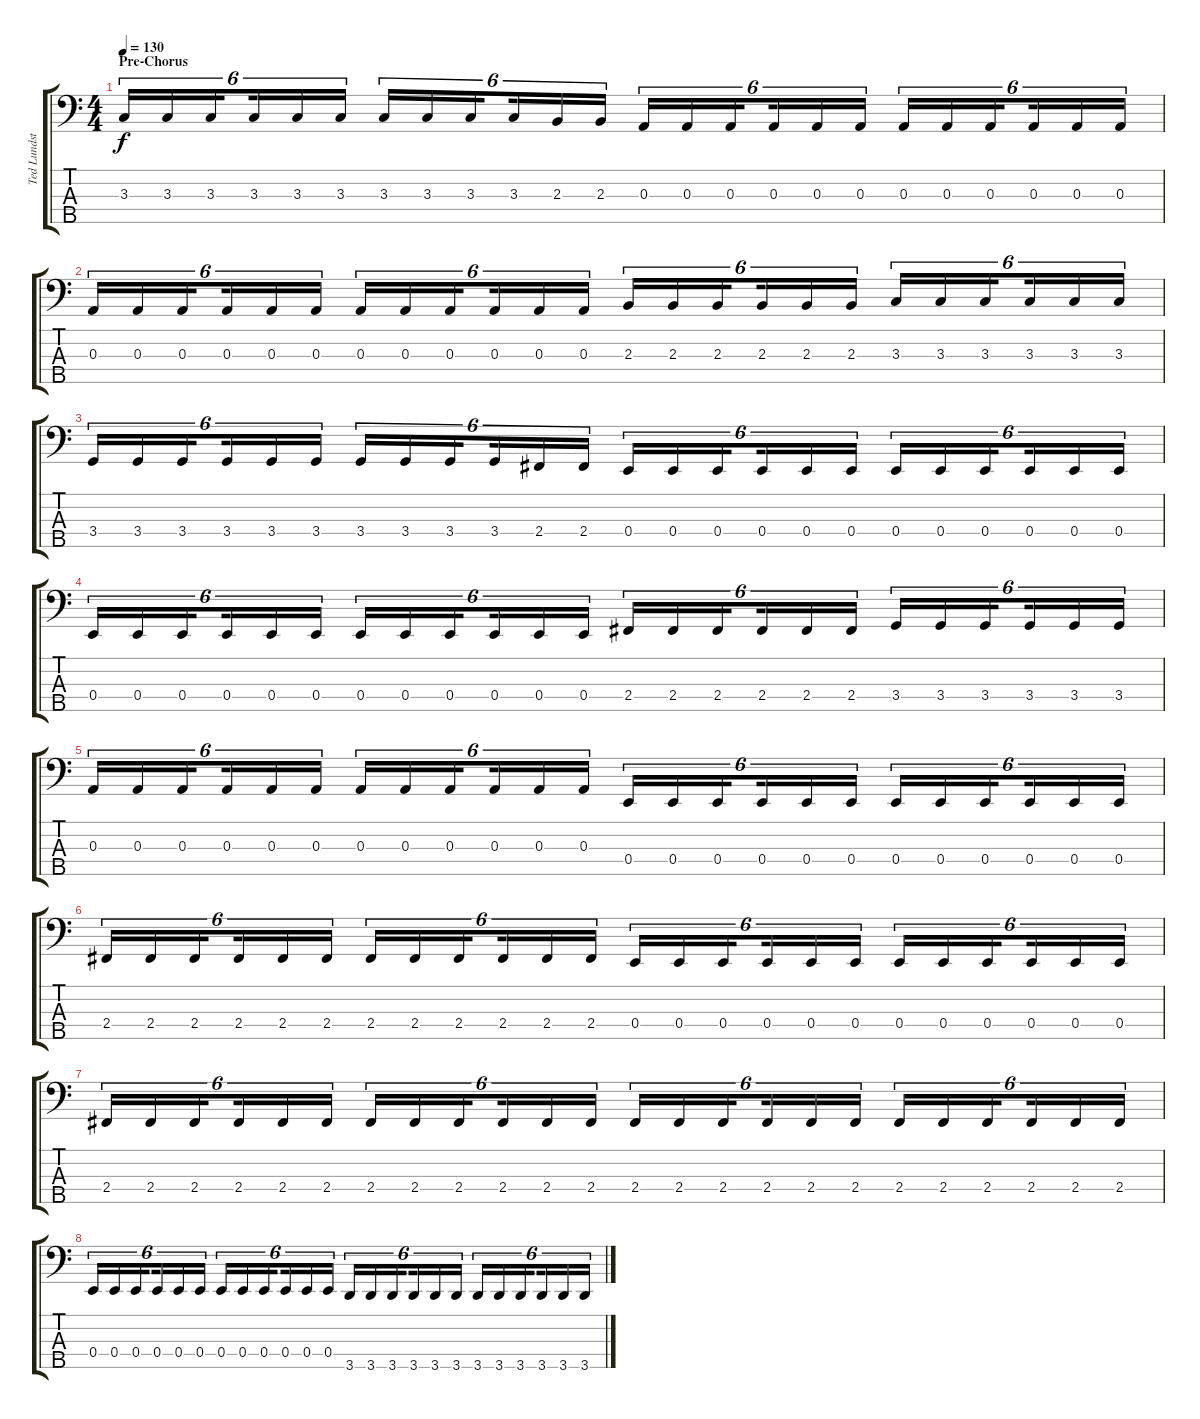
\track ("Ted Lundström" "Ted Lundst") {instrument electricbasspick}
\staff {score tabs}
\tuning (G2 D2 A1 E1 B0) {hide}
\ts (4 4)
\section ("" "Pre-Chorus")
\tempo 130
\clef f4
\ks c
3.3.16{tu (6 4) dy f} 3.3.16{tu (6 4)} 3.3.16{tu (6 4) beam splitsecondary} 3.3.16{tu (6 4)} 3.3.16{tu (6 4)} 3.3.16{tu (6 4)} 3.3.16{tu (6 4)} 3.3.16{tu (6 4)} 3.3.16{tu (6 4) beam splitsecondary} 3.3.16{tu (6 4)} 2.3.16{tu (6 4)} 2.3.16{tu (6 4)} 0.3.16{tu (6 4)} 0.3.16{tu (6 4)} 0.3.16{tu (6 4) beam splitsecondary} 0.3.16{tu (6 4)} 0.3.16{tu (6 4)} 0.3.16{tu (6 4)} 0.3.16{tu (6 4)} 0.3.16{tu (6 4)} 0.3.16{tu (6 4) beam splitsecondary} 0.3.16{tu (6 4)} 0.3.16{tu (6 4)} 0.3.16{tu (6 4)} |
0.3.16{tu (6 4)} 0.3.16{tu (6 4)} 0.3.16{tu (6 4) beam splitsecondary} 0.3.16{tu (6 4)} 0.3.16{tu (6 4)} 0.3.16{tu (6 4)} 0.3.16{tu (6 4)} 0.3.16{tu (6 4)} 0.3.16{tu (6 4) beam splitsecondary} 0.3.16{tu (6 4)} 0.3.16{tu (6 4)} 0.3.16{tu (6 4)} 2.3.16{tu (6 4)} 2.3.16{tu (6 4)} 2.3.16{tu (6 4) beam splitsecondary} 2.3.16{tu (6 4)} 2.3.16{tu (6 4)} 2.3.16{tu (6 4)} 3.3.16{tu (6 4)} 3.3.16{tu (6 4)} 3.3.16{tu (6 4) beam splitsecondary} 3.3.16{tu (6 4)} 3.3.16{tu (6 4)} 3.3.16{tu (6 4)} |
3.4.16{tu (6 4)} 3.4.16{tu (6 4)} 3.4.16{tu (6 4) beam splitsecondary} 3.4.16{tu (6 4)} 3.4.16{tu (6 4)} 3.4.16{tu (6 4)} 3.4.16{tu (6 4)} 3.4.16{tu (6 4)} 3.4.16{tu (6 4) beam splitsecondary} 3.4.16{tu (6 4)} 2.4.16{tu (6 4)} 2.4.16{tu (6 4)} 0.4.16{tu (6 4)} 0.4.16{tu (6 4)} 0.4.16{tu (6 4) beam splitsecondary} 0.4.16{tu (6 4)} 0.4.16{tu (6 4)} 0.4.16{tu (6 4)} 0.4.16{tu (6 4)} 0.4.16{tu (6 4)} 0.4.16{tu (6 4) beam splitsecondary} 0.4.16{tu (6 4)} 0.4.16{tu (6 4)} 0.4.16{tu (6 4)} |
0.4.16{tu (6 4)} 0.4.16{tu (6 4)} 0.4.16{tu (6 4) beam splitsecondary} 0.4.16{tu (6 4)} 0.4.16{tu (6 4)} 0.4.16{tu (6 4)} 0.4.16{tu (6 4)} 0.4.16{tu (6 4)} 0.4.16{tu (6 4) beam splitsecondary} 0.4.16{tu (6 4)} 0.4.16{tu (6 4)} 0.4.16{tu (6 4)} 2.4.16{tu (6 4)} 2.4.16{tu (6 4)} 2.4.16{tu (6 4) beam splitsecondary} 2.4.16{tu (6 4)} 2.4.16{tu (6 4)} 2.4.16{tu (6 4)} 3.4.16{tu (6 4)} 3.4.16{tu (6 4)} 3.4.16{tu (6 4) beam splitsecondary} 3.4.16{tu (6 4)} 3.4.16{tu (6 4)} 3.4.16{tu (6 4)} |
0.3.16{tu (6 4)} 0.3.16{tu (6 4)} 0.3.16{tu (6 4) beam splitsecondary} 0.3.16{tu (6 4)} 0.3.16{tu (6 4)} 0.3.16{tu (6 4)} 0.3.16{tu (6 4)} 0.3.16{tu (6 4)} 0.3.16{tu (6 4) beam splitsecondary} 0.3.16{tu (6 4)} 0.3.16{tu (6 4)} 0.3.16{tu (6 4)} 0.4.16{tu (6 4)} 0.4.16{tu (6 4)} 0.4.16{tu (6 4) beam splitsecondary} 0.4.16{tu (6 4)} 0.4.16{tu (6 4)} 0.4.16{tu (6 4)} 0.4.16{tu (6 4)} 0.4.16{tu (6 4)} 0.4.16{tu (6 4) beam splitsecondary} 0.4.16{tu (6 4)} 0.4.16{tu (6 4)} 0.4.16{tu (6 4)} |
2.4.16{tu (6 4)} 2.4.16{tu (6 4)} 2.4.16{tu (6 4) beam splitsecondary} 2.4.16{tu (6 4)} 2.4.16{tu (6 4)} 2.4.16{tu (6 4)} 2.4.16{tu (6 4)} 2.4.16{tu (6 4)} 2.4.16{tu (6 4) beam splitsecondary} 2.4.16{tu (6 4)} 2.4.16{tu (6 4)} 2.4.16{tu (6 4)} 0.4.16{tu (6 4)} 0.4.16{tu (6 4)} 0.4.16{tu (6 4) beam splitsecondary} 0.4.16{tu (6 4)} 0.4.16{tu (6 4)} 0.4.16{tu (6 4)} 0.4.16{tu (6 4)} 0.4.16{tu (6 4)} 0.4.16{tu (6 4) beam splitsecondary} 0.4.16{tu (6 4)} 0.4.16{tu (6 4)} 0.4.16{tu (6 4)} |
2.4.16{tu (6 4)} 2.4.16{tu (6 4)} 2.4.16{tu (6 4) beam splitsecondary} 2.4.16{tu (6 4)} 2.4.16{tu (6 4)} 2.4.16{tu (6 4)} 2.4.16{tu (6 4)} 2.4.16{tu (6 4)} 2.4.16{tu (6 4) beam splitsecondary} 2.4.16{tu (6 4)} 2.4.16{tu (6 4)} 2.4.16{tu (6 4)} 2.4.16{tu (6 4)} 2.4.16{tu (6 4)} 2.4.16{tu (6 4) beam splitsecondary} 2.4.16{tu (6 4)} 2.4.16{tu (6 4)} 2.4.16{tu (6 4)} 2.4.16{tu (6 4)} 2.4.16{tu (6 4)} 2.4.16{tu (6 4) beam splitsecondary} 2.4.16{tu (6 4)} 2.4.16{tu (6 4)} 2.4.16{tu (6 4)} |
0.4.16{tu (6 4)} 0.4.16{tu (6 4)} 0.4.16{tu (6 4) beam splitsecondary} 0.4.16{tu (6 4)} 0.4.16{tu (6 4)} 0.4.16{tu (6 4)} 0.4.16{tu (6 4)} 0.4.16{tu (6 4)} 0.4.16{tu (6 4) beam splitsecondary} 0.4.16{tu (6 4)} 0.4.16{tu (6 4)} 0.4.16{tu (6 4)} 3.5.16{tu (6 4)} 3.5.16{tu (6 4)} 3.5.16{tu (6 4) beam splitsecondary} 3.5.16{tu (6 4)} 3.5.16{tu (6 4)} 3.5.16{tu (6 4)} 3.5.16{tu (6 4)} 3.5.16{tu (6 4)} 3.5.16{tu (6 4) beam splitsecondary} 3.5.16{tu (6 4)} 3.5.16{tu (6 4)} 3.5.16{tu (6 4)}
